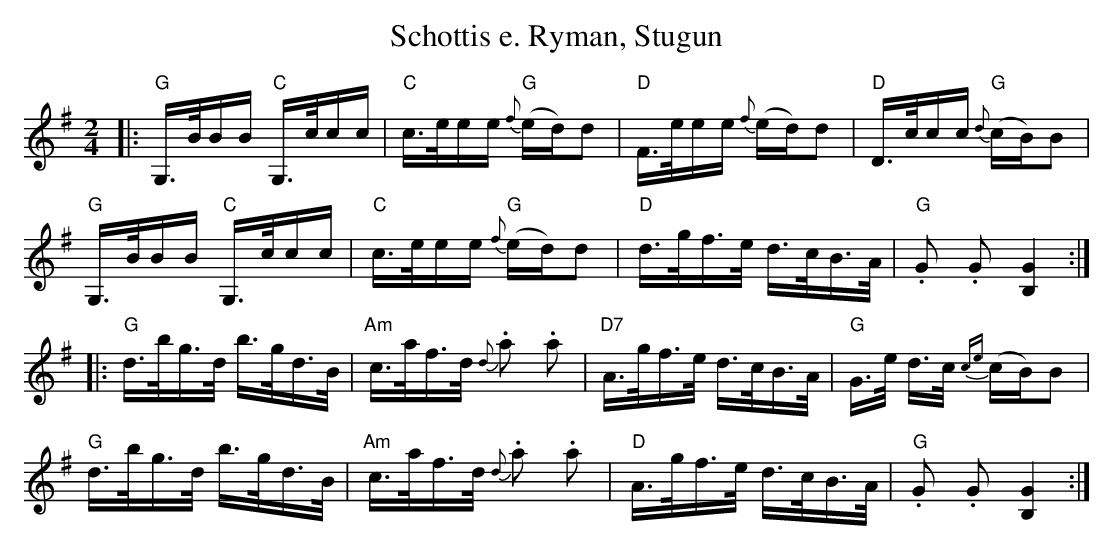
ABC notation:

X:1
T:Schottis e. Ryman, Stugun
M:2/4
L:1/16
K:G
|: "G"G,>BBB "C"G,>ccc | "C"c>eee "G"{f}(ed)d2 | "D"F>eee {f}(ed)d2 | "D"D>ccc "G"{d}(cB)B2 |
   "G"G,>BBB "C"G,>ccc | "C"c>eee "G"{f}(ed)d2 | "D"d>gf>e d>cB>A | "G".G2 .G2 [B,4G4] :|
|: "G"d>bg>d b>gd>B | "Am"c>af>d {d}.a2 .a2 | "D7"A>gf>e d>cB>A | "G"G>e d>c {ce}(cB)B2 |
   "G"d>bg>d b>gd>B | "Am"c>af>d {d}.a2 .a2 | "D"A>gf>e d>cB>A | "G".G2 .G2 [B,4G4] :|
